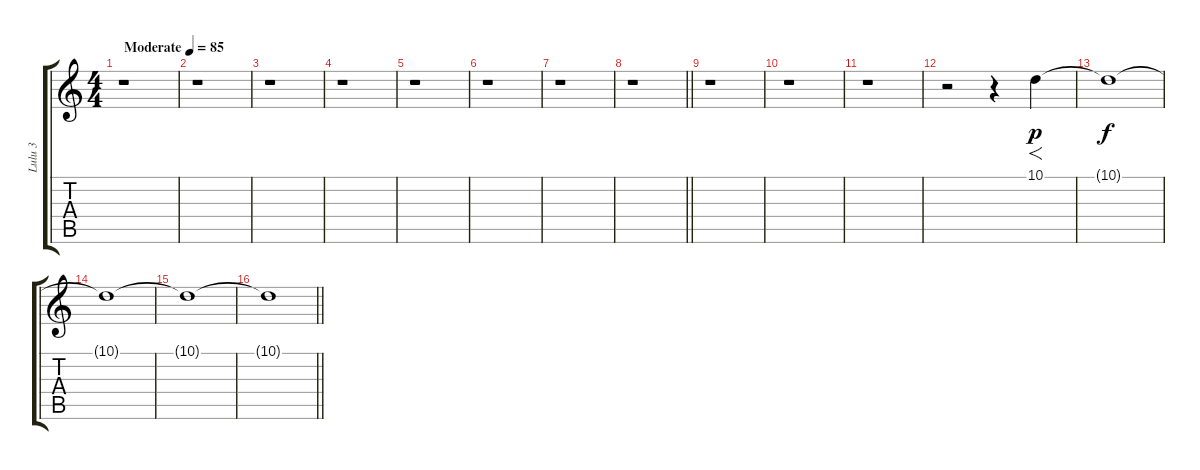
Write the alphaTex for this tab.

\track ("Lulu 3" "Lulu 3") {instrument stringensemble1}
\staff {score tabs}
\tuning (E4 B3 G3 D3 A2 E2) {hide}
\ts (4 4)
\tempo (85 "Moderate")
\clef g2
\ks c
r.1{dy p instrument stringensemble1} |
r.1 |
r.1 |
r.1 |
r.1 |
r.1 |
r.1 |
\barLineRight lightlight
r.1 |
r.1 |
r.1 |
r.1 |
r.2 r.4 10.1.4{f} |
10.1{t}.1{dy f} |
10.1{t}.1 |
10.1{t}.1 |
\barLineRight lightlight
10.1{t}.1
